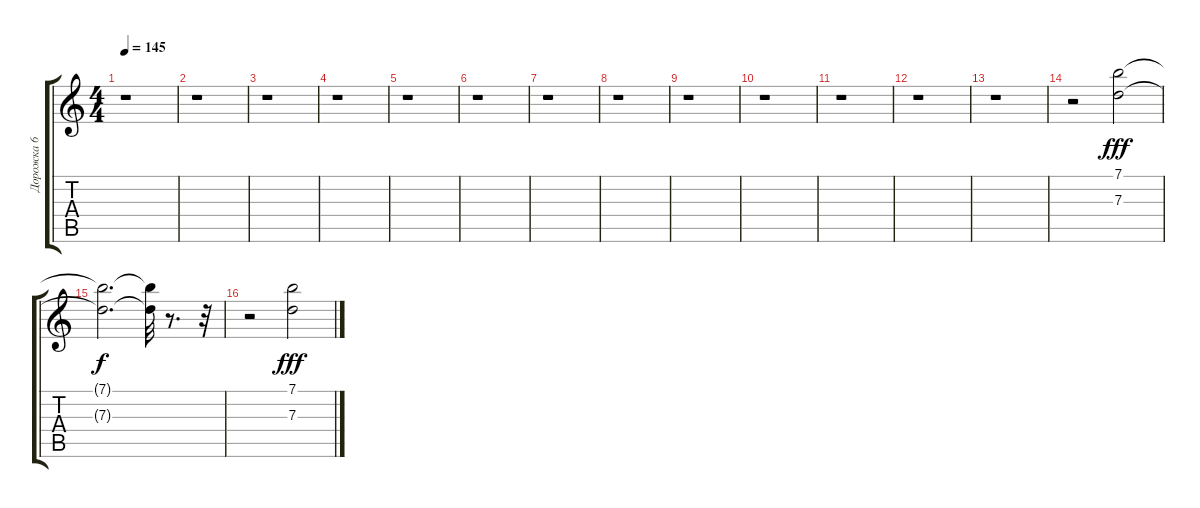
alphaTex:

\track ("Дорожка 6" "Дорожка 6") {instrument electricguitarclean}
\staff {score tabs}
\tuning (E4 B3 G3 D3 A2 E2) {hide}
\ts (4 4)
\tempo 145
\clef g2
\ks c
r.1{dy f} |
r.1 |
r.1 |
r.1 |
r.1 |
r.1 |
r.1 |
r.1 |
r.1 |
r.1 |
r.1 |
r.1 |
r.1 |
r.2 (7.1 7.3).2{dy fff} |
(7.1{t} 7.3{t}).2{d dy f} (7.1{t} 7.3{t}).32 r.8{d} r.32 |
r.2 (7.1 7.3).2{dy fff}
